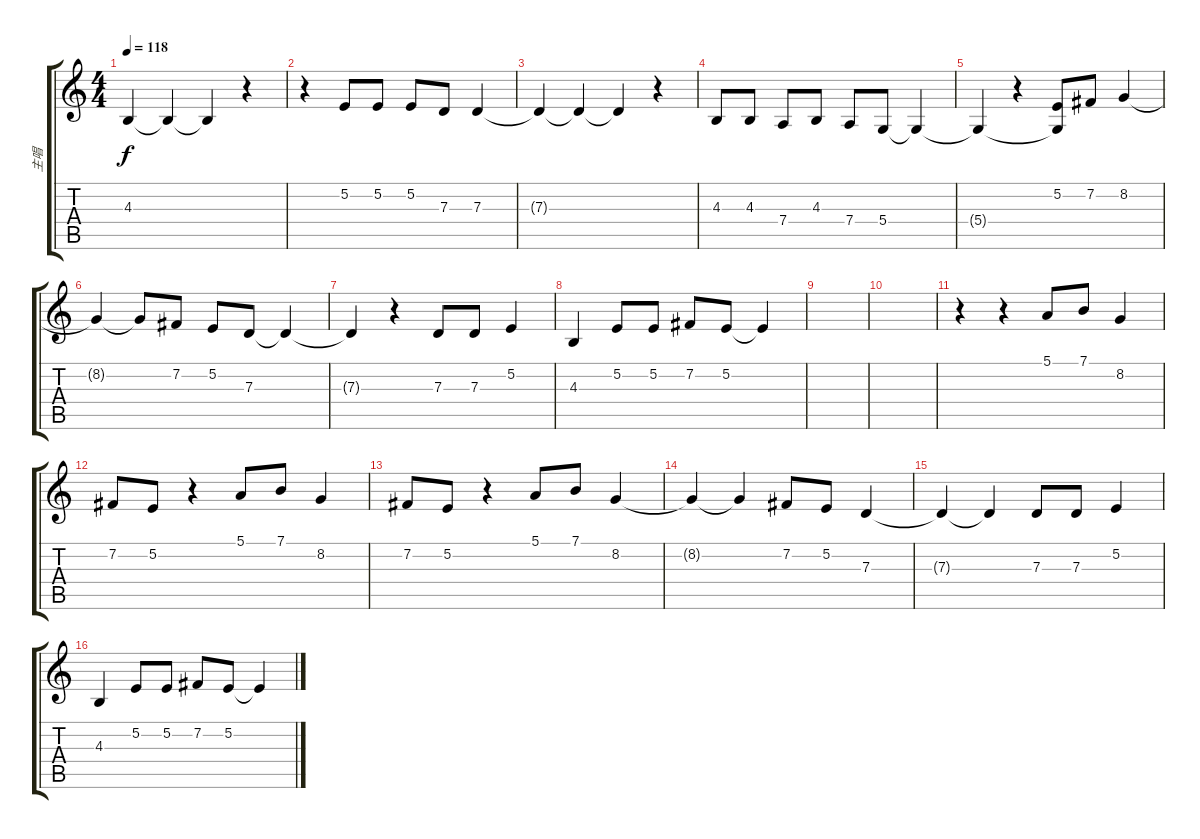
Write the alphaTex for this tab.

\track ("主唱" "主唱") {instrument electricgrandpiano}
\staff {score tabs}
\tuning (E4 B3 G3 D3 A2 E2) {hide}
\ts (4 4)
\tempo 118
\clef g2
\ks c
4.3{t}.4{dy f} 4.3{t}.4 4.3{t}.4 r.4 |
r.4 5.2.8 5.2.8 5.2.8 7.3.8 7.3.4 |
7.3{t}.4 7.3{t}.4 7.3{t}.4 r.4 |
4.3.8 4.3.8 7.4.8 4.3.8 7.4.8 5.4.8 5.4{t}.4 |
5.4{t}.4 r.4 (5.2 5.4{t}).8 7.2.8 8.2.4 |
8.2{t}.4 8.2{t}.8 7.2.8 5.2.8 7.3.8 7.3{t}.4 |
7.3{t}.4 r.4 7.3.8 7.3.8 5.2.4 |
4.3.4 5.2.8 5.2.8 7.2.8 5.2.8 5.2{t}.4 |
|
|
r.4 r.4 5.1.8 7.1.8 8.2.4 |
7.2.8 5.2.8 r.4 5.1.8 7.1.8 8.2.4 |
7.2.8 5.2.8 r.4 5.1.8 7.1.8 8.2.4 |
8.2{t}.4 8.2{t}.4 7.2.8 5.2.8 7.3.4 |
7.3{t}.4 7.3{t}.4 7.3.8 7.3.8 5.2.4 |
4.3.4 5.2.8 5.2.8 7.2.8 5.2.8 5.2{t}.4
